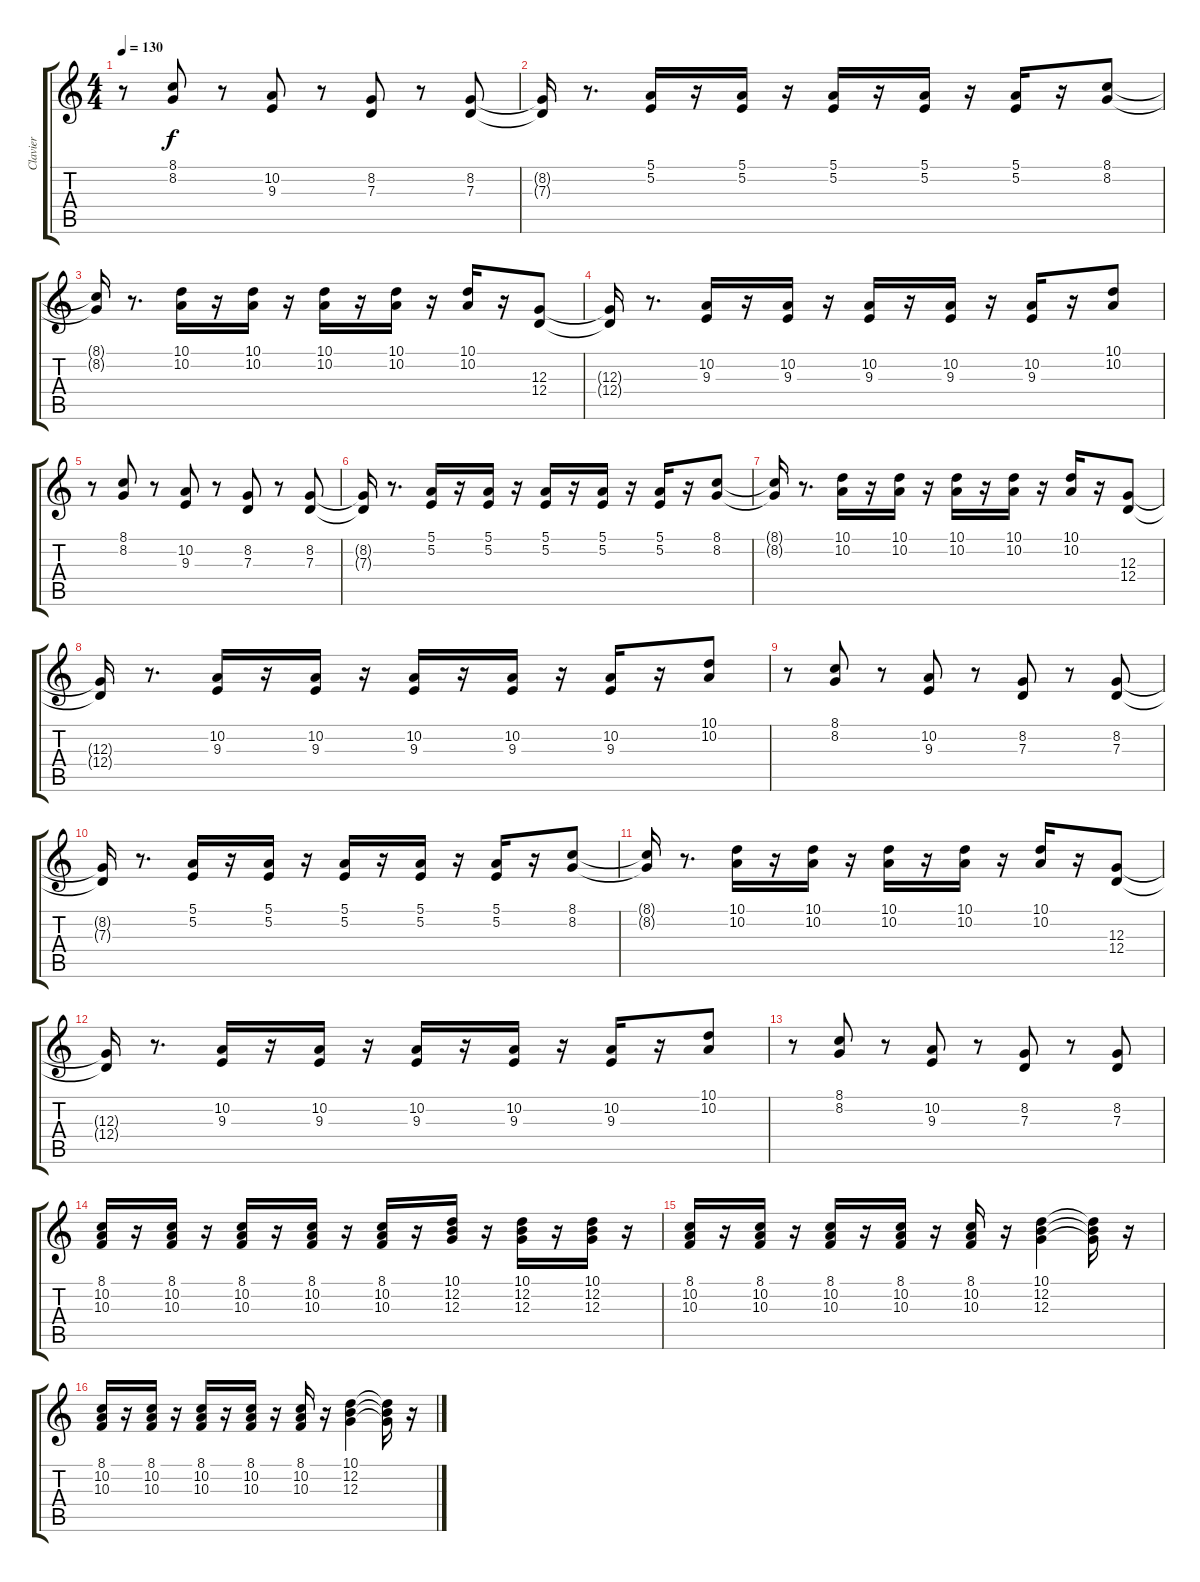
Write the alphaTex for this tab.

\track ("Clavier" "Clavier") {instrument lead2sawtooth}
\staff {score tabs}
\tuning (E4 B3 G3 D3 A2 E2) {hide}
\ts (4 4)
\tempo 130
\clef g2
\ks c
r.8{dy f} (8.1 8.2).8 r.8 (10.2 9.3).8 r.8 (8.2 7.3).8 r.8 (8.2 7.3).8 |
(8.2{t} 7.3{t}).16 r.8{d} (5.1 5.2).16 r.16 (5.1 5.2).16 r.16 (5.1 5.2).16 r.16 (5.1 5.2).16 r.16 (5.1 5.2).16 r.16 (8.1 8.2).8 |
(8.1{t} 8.2{t}).16 r.8{d} (10.1 10.2).16 r.16 (10.1 10.2).16 r.16 (10.1 10.2).16 r.16 (10.1 10.2).16 r.16 (10.1 10.2).16 r.16 (12.3 12.4).8 |
(12.3{t} 12.4{t}).16 r.8{d} (10.2 9.3).16 r.16 (10.2 9.3).16 r.16 (10.2 9.3).16 r.16 (10.2 9.3).16 r.16 (10.2 9.3).16 r.16 (10.1 10.2).8 |
r.8 (8.1 8.2).8 r.8 (10.2 9.3).8 r.8 (8.2 7.3).8 r.8 (8.2 7.3).8 |
(8.2{t} 7.3{t}).16 r.8{d} (5.1 5.2).16 r.16 (5.1 5.2).16 r.16 (5.1 5.2).16 r.16 (5.1 5.2).16 r.16 (5.1 5.2).16 r.16 (8.1 8.2).8 |
(8.1{t} 8.2{t}).16 r.8{d} (10.1 10.2).16 r.16 (10.1 10.2).16 r.16 (10.1 10.2).16 r.16 (10.1 10.2).16 r.16 (10.1 10.2).16 r.16 (12.3 12.4).8 |
(12.3{t} 12.4{t}).16 r.8{d} (10.2 9.3).16 r.16 (10.2 9.3).16 r.16 (10.2 9.3).16 r.16 (10.2 9.3).16 r.16 (10.2 9.3).16 r.16 (10.1 10.2).8 |
r.8 (8.1 8.2).8 r.8 (10.2 9.3).8 r.8 (8.2 7.3).8 r.8 (8.2 7.3).8 |
(8.2{t} 7.3{t}).16 r.8{d} (5.1 5.2).16 r.16 (5.1 5.2).16 r.16 (5.1 5.2).16 r.16 (5.1 5.2).16 r.16 (5.1 5.2).16 r.16 (8.1 8.2).8 |
(8.1{t} 8.2{t}).16 r.8{d} (10.1 10.2).16 r.16 (10.1 10.2).16 r.16 (10.1 10.2).16 r.16 (10.1 10.2).16 r.16 (10.1 10.2).16 r.16 (12.3 12.4).8 |
(12.3{t} 12.4{t}).16 r.8{d} (10.2 9.3).16 r.16 (10.2 9.3).16 r.16 (10.2 9.3).16 r.16 (10.2 9.3).16 r.16 (10.2 9.3).16 r.16 (10.1 10.2).8 |
r.8 (8.1 8.2).8 r.8 (10.2 9.3).8 r.8 (8.2 7.3).8 r.8 (8.2 7.3).8 |
(8.1 10.2 10.3).16 r.16 (8.1 10.2 10.3).16 r.16 (8.1 10.2 10.3).16 r.16 (8.1 10.2 10.3).16 r.16 (8.1 10.2 10.3).16 r.16 (10.1 12.2 12.3).16 r.16 (10.1 12.2 12.3).16 r.16 (10.1 12.2 12.3).16 r.16 |
(8.1 10.2 10.3).16 r.16 (8.1 10.2 10.3).16 r.16 (8.1 10.2 10.3).16 r.16 (8.1 10.2 10.3).16 r.16 (8.1 10.2 10.3).16 r.16 (10.1 12.2 12.3).4 (10.1{t} 12.2{t} 12.3{t}).16 r.16 |
(8.1 10.2 10.3).16 r.16 (8.1 10.2 10.3).16 r.16 (8.1 10.2 10.3).16 r.16 (8.1 10.2 10.3).16 r.16 (8.1 10.2 10.3).16 r.16 (10.1 12.2 12.3).4 (10.1{t} 12.2{t} 12.3{t}).16 r.16
